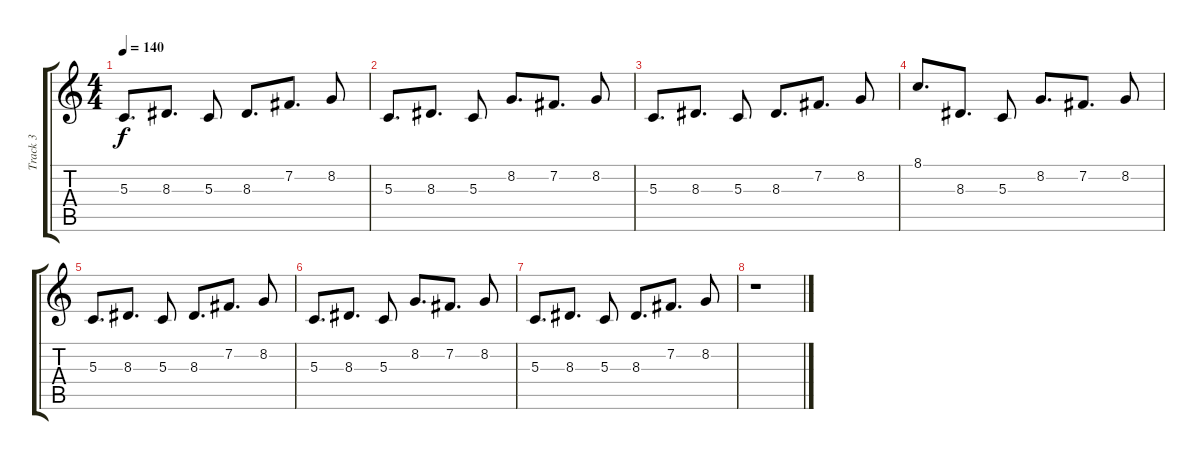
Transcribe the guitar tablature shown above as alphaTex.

\track ("Track 3" "Track 3") {instrument lead1square}
\staff {score tabs}
\tuning (E4 B3 G3 D3 A2 E2) {hide}
\ts (4 4)
\tempo 140
\clef g2
\ks c
5.3.8{d dy f} 8.3.8{d} 5.3.8 8.3.8{d} 7.2.8{d} 8.2.8 |
5.3.8{d} 8.3.8{d} 5.3.8 8.2.8{d} 7.2.8{d} 8.2.8 |
5.3.8{d} 8.3.8{d} 5.3.8 8.3.8{d} 7.2.8{d} 8.2.8 |
8.1.8{d} 8.3.8{d} 5.3.8 8.2.8{d} 7.2.8{d} 8.2.8 |
5.3.8{d} 8.3.8{d} 5.3.8 8.3.8{d} 7.2.8{d} 8.2.8 |
5.3.8{d} 8.3.8{d} 5.3.8 8.2.8{d} 7.2.8{d} 8.2.8 |
5.3.8{d} 8.3.8{d} 5.3.8 8.3.8{d} 7.2.8{d} 8.2.8 |
r.1
